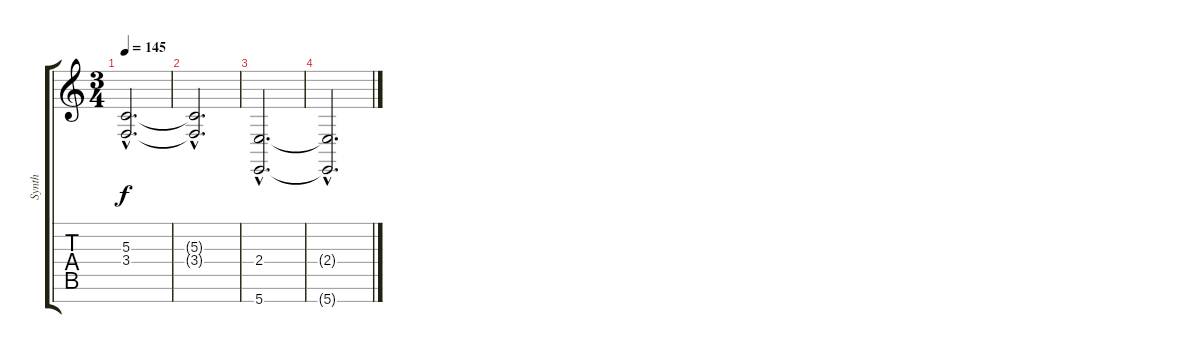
\track ("Synth" "Synth") {instrument stringensemble1}
\staff {score tabs}
\tuning (E4 B3 G3 D3 A2 E2 B1) {hide}
\ts (3 4)
\tempo 145
\clef g2
\ks c
(5.3{hac} 3.4{hac}).2{d dy f} |
(5.3{hac t} 3.4{hac t}).2{d} |
(2.4{hac} 5.7{hac}).2{d} |
(2.4{hac t} 5.7{hac t}).2{d}
